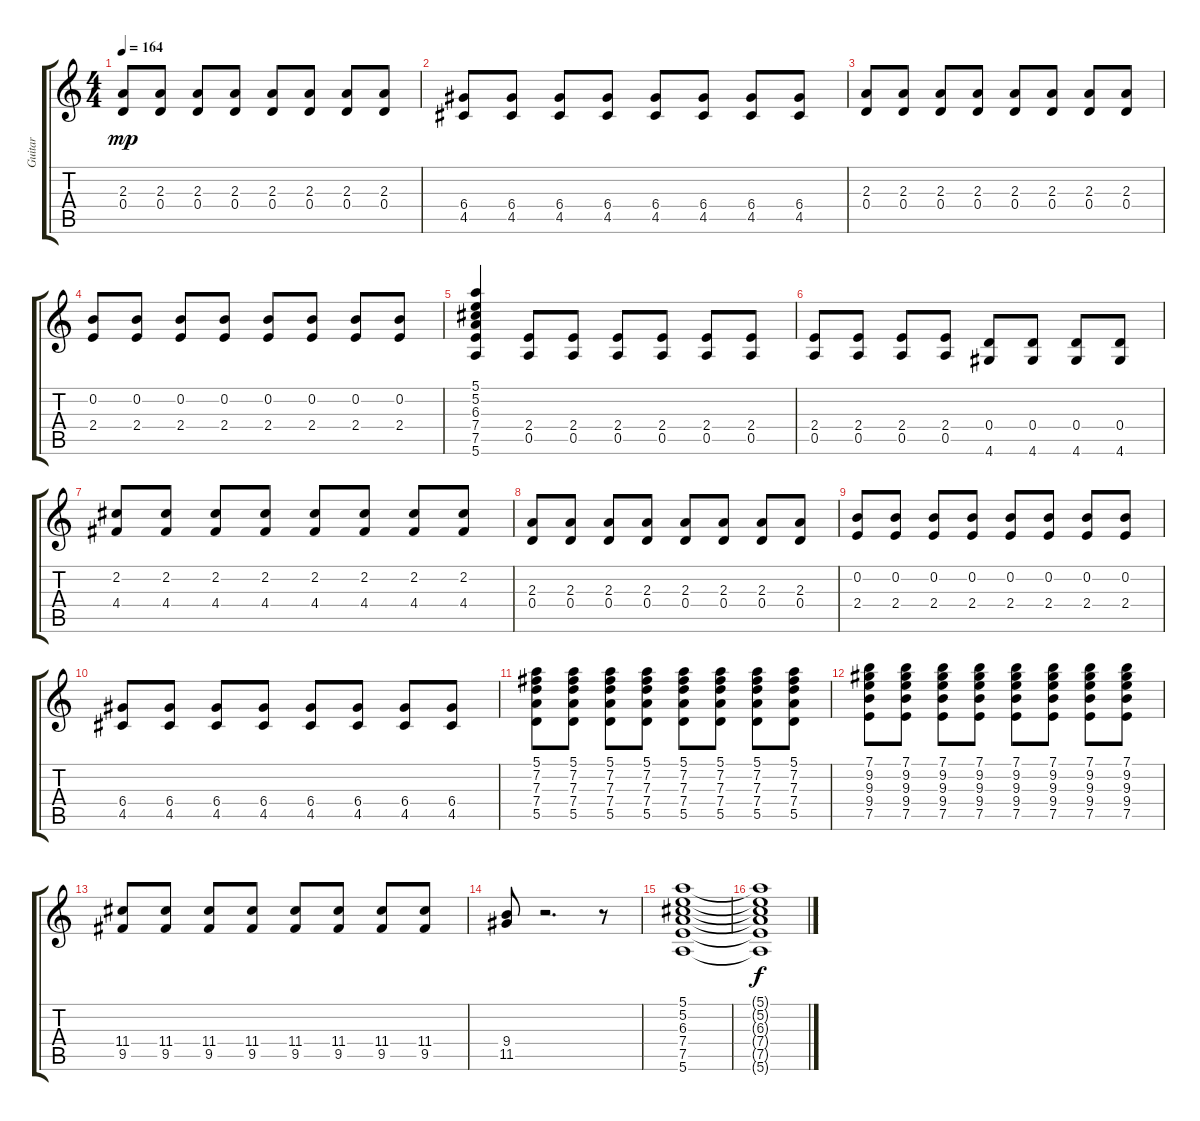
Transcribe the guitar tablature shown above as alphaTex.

\track ("Guitar" "Guitar") {instrument distortionguitar}
\staff {score tabs}
\tuning (E4 B3 G3 D3 A2 E2) {hide}
\ts (4 4)
\tempo 164
\clef g2
\ks c
(2.3 0.4).8{dy mp} (2.3 0.4).8 (2.3 0.4).8 (2.3 0.4).8 (2.3 0.4).8 (2.3 0.4).8 (2.3 0.4).8 (2.3 0.4).8 |
(6.4 4.5).8 (6.4 4.5).8 (6.4 4.5).8 (6.4 4.5).8 (6.4 4.5).8 (6.4 4.5).8 (6.4 4.5).8 (6.4 4.5).8 |
(2.3 0.4).8 (2.3 0.4).8 (2.3 0.4).8 (2.3 0.4).8 (2.3 0.4).8 (2.3 0.4).8 (2.3 0.4).8 (2.3 0.4).8 |
(0.2 2.4).8 (0.2 2.4).8 (0.2 2.4).8 (0.2 2.4).8 (0.2 2.4).8 (0.2 2.4).8 (0.2 2.4).8 (0.2 2.4).8 |
(5.1 5.2 6.3 7.4 7.5 5.6).4 (2.4 0.5).8 (2.4 0.5).8 (2.4 0.5).8 (2.4 0.5).8 (2.4 0.5).8 (2.4 0.5).8 |
(2.4 0.5).8 (2.4 0.5).8 (2.4 0.5).8 (2.4 0.5).8 (0.4 4.6).8 (0.4 4.6).8 (0.4 4.6).8 (0.4 4.6).8 |
(2.2 4.4).8 (2.2 4.4).8 (2.2 4.4).8 (2.2 4.4).8 (2.2 4.4).8 (2.2 4.4).8 (2.2 4.4).8 (2.2 4.4).8 |
(2.3 0.4).8 (2.3 0.4).8 (2.3 0.4).8 (2.3 0.4).8 (2.3 0.4).8 (2.3 0.4).8 (2.3 0.4).8 (2.3 0.4).8 |
(0.2 2.4).8 (0.2 2.4).8 (0.2 2.4).8 (0.2 2.4).8 (0.2 2.4).8 (0.2 2.4).8 (0.2 2.4).8 (0.2 2.4).8 |
(6.4 4.5).8 (6.4 4.5).8 (6.4 4.5).8 (6.4 4.5).8 (6.4 4.5).8 (6.4 4.5).8 (6.4 4.5).8 (6.4 4.5).8 |
(5.1 7.2 7.3 7.4 5.5).8 (5.1 7.2 7.3 7.4 5.5).8 (5.1 7.2 7.3 7.4 5.5).8 (5.1 7.2 7.3 7.4 5.5).8 (5.1 7.2 7.3 7.4 5.5).8 (5.1 7.2 7.3 7.4 5.5).8 (5.1 7.2 7.3 7.4 5.5).8 (5.1 7.2 7.3 7.4 5.5).8 |
(7.1 9.2 9.3 9.4 7.5).8 (7.1 9.2 9.3 9.4 7.5).8 (7.1 9.2 9.3 9.4 7.5).8 (7.1 9.2 9.3 9.4 7.5).8 (7.1 9.2 9.3 9.4 7.5).8 (7.1 9.2 9.3 9.4 7.5).8 (7.1 9.2 9.3 9.4 7.5).8 (7.1 9.2 9.3 9.4 7.5).8 |
(11.4 9.5).8 (11.4 9.5).8 (11.4 9.5).8 (11.4 9.5).8 (11.4 9.5).8 (11.4 9.5).8 (11.4 9.5).8 (11.4 9.5).8 |
(9.4 11.5).8 r.2{d} r.8 |
(5.1 5.2 6.3 7.4 7.5 5.6).1 |
(5.1{t} 5.2{t} 6.3{t} 7.4{t} 7.5{t} 5.6{t}).1{dy f}
